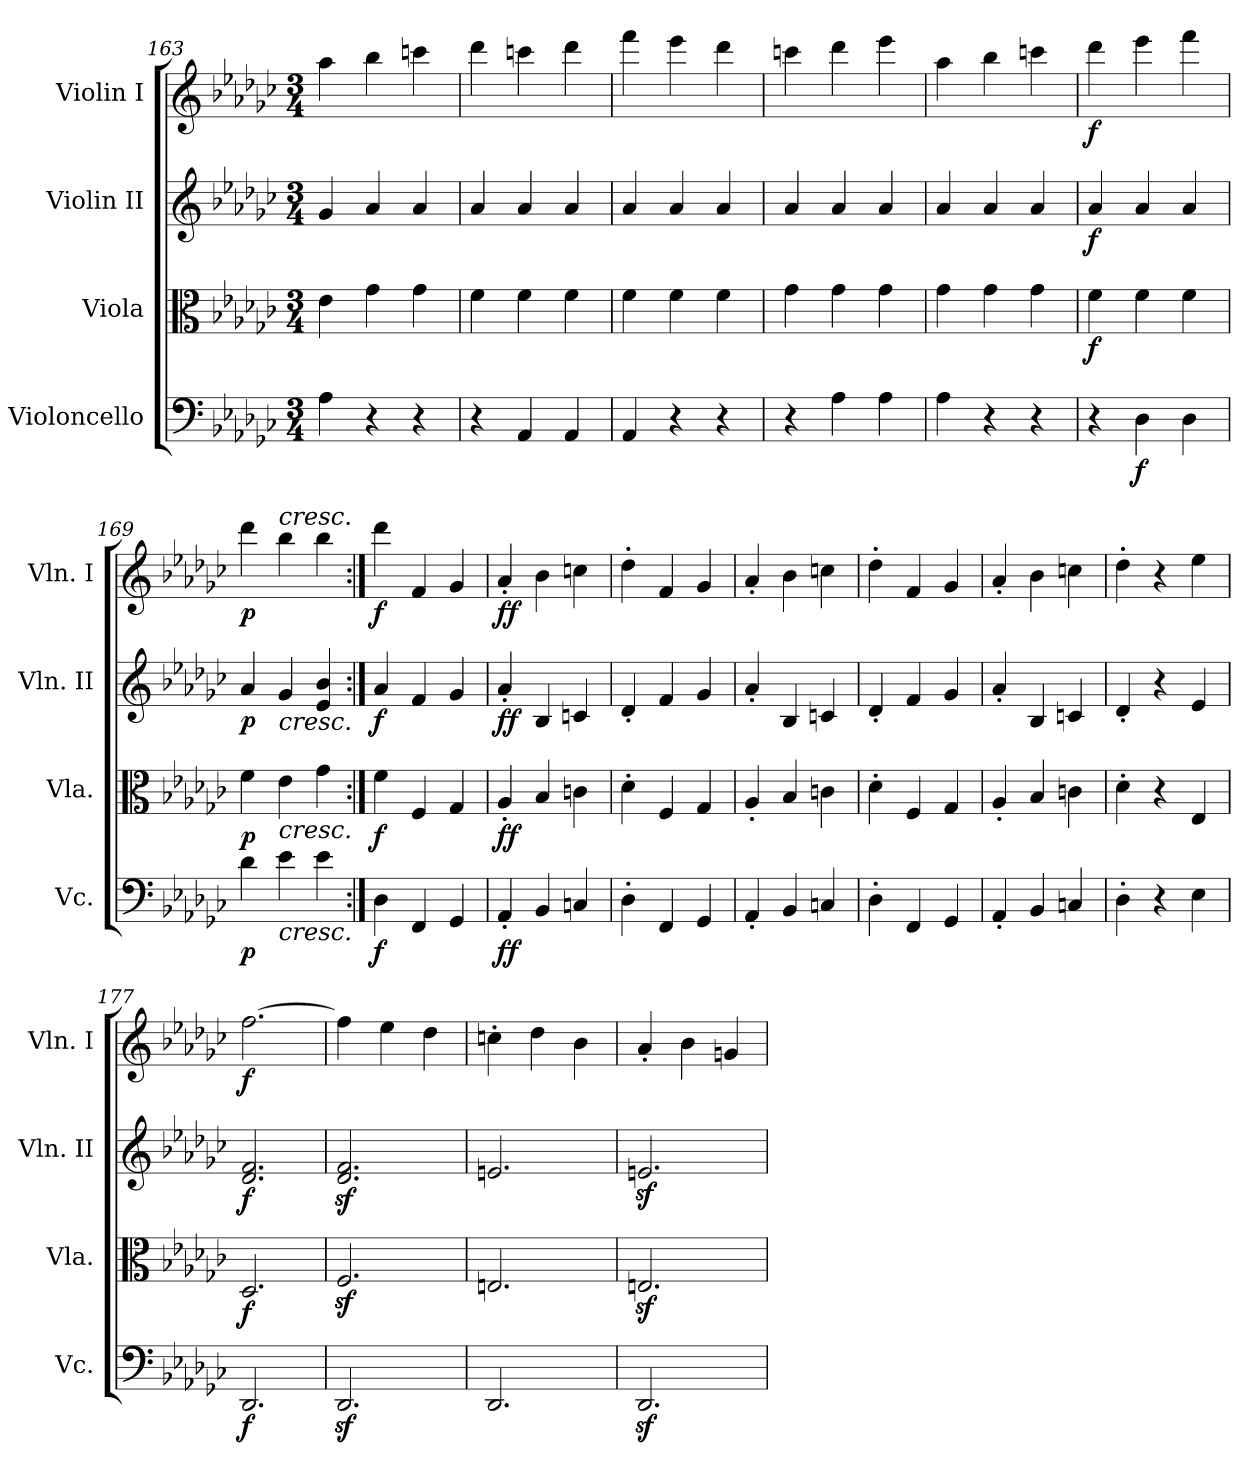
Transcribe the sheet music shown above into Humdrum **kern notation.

**kern	**dynam	**kern	**dynam	**kern	**dynam	**kern	**dynam
*part4	*part4	*part3	*part3	*part2	*part2	*part1	*part1
*staff4	*staff4	*staff3	*staff3	*staff2	*staff2	*staff1	*staff1
*I"Violoncello	*	*I"Viola	*	*I"Violin II	*	*I"Violin I	*
*I'Vc.	*	*I'Vla.	*	*I'Vln. II	*	*I'Vln. I	*
*clefF4	*	*clefC3	*	*clefG2	*	*clefG2	*
*k[b-e-a-d-g-c-]	*	*k[b-e-a-d-g-c-]	*	*k[b-e-a-d-g-c-]	*	*k[b-e-a-d-g-c-]	*
*e-:	*	*e-:	*	*e-:	*	*e-:	*
*M3/4	*	*M3/4	*	*M3/4	*	*M3/4	*
=163	=163	=163	=163	=163	=163	=163	=163
4A-\	.	4e-\	.	4g-/	.	4aa-\	.
4r	.	4g-\	.	4a-/	.	4bb-\	.
4r	.	4g-\	.	4a-/	.	4cccn\	.
=164	=164	=164	=164	=164	=164	=164	=164
4r	.	4f\	.	4a-/	.	4ddd-\	.
4AA-/	.	4f\	.	4a-/	.	4cccn\	.
4AA-/	.	4f\	.	4a-/	.	4ddd-\	.
=165	=165	=165	=165	=165	=165	=165	=165
4AA-/	.	4f\	.	4a-/	.	4fff\	.
4r	.	4f\	.	4a-/	.	4eee-\	.
4r	.	4f\	.	4a-/	.	4ddd-\	.
=166	=166	=166	=166	=166	=166	=166	=166
4r	.	4g-\	.	4a-/	.	4cccn\	.
4A-\	.	4g-\	.	4a-/	.	4ddd-\	.
4A-\	.	4g-\	.	4a-/	.	4eee-\	.
=167	=167	=167	=167	=167	=167	=167	=167
4A-\	.	4g-\	.	4a-/	.	4aa-\	.
4r	.	4g-\	.	4a-/	.	4bb-\	.
4r	.	4g-\	.	4a-/	.	4cccn\	.
=168	=168	=168	=168	=168	=168	=168	=168
!	!	!	!LO:DY:b	!	!LO:DY:b	!	!LO:DY:b
4r	.	4f\	f	4a-/	f	4ddd-\	f
!	!LO:DY:b	!	!	!	!	!	!
4D-\	f	4f\	.	4a-/	.	4eee-\	.
4D-\	.	4f\	.	4a-/	.	4fff\	.
=169	=169	=169	=169	=169	=169	=169	=169
!	!LO:DY:b	!	!LO:DY:b	!	!LO:DY:b	!	!LO:DY:b
4d-\	p	4f\	p	4a-/	p	4ddd-\	p
!	!	!	!	!	!	!LO:TX:a:i:t=cresc.	!
!	!	!	!	!LO:TX:b:i:t=cresc.	!	!	!
!	!	!LO:TX:b:i:t=cresc.	!	!	!	!	!
!LO:TX:b:i:t=cresc.	!	!	!	!	!	!	!
4e-\	.	4e-\	.	4g-/	.	4bb-\	.
4e-\	.	4g-\	.	4e-/ 4b-/	.	4bb-\	.
=170:|!	=170:|!	=170:|!	=170:|!	=170:|!	=170:|!	=170:|!	=170:|!
!	!LO:DY:b	!	!LO:DY:b	!	!LO:DY:b	!	!LO:DY:b
4D-\	f	4f\	f	4a-/	f	4ddd-\	f
4FF/	.	4F/	.	4f/	.	4f/	.
4GG-/	.	4G-/	.	4g-/	.	4g-/	.
=171	=171	=171	=171	=171	=171	=171	=171
!	!LO:DY:b	!	!LO:DY:b	!	!LO:DY:b	!	!LO:DY:b
4AA-'/	ff	4A-'/	ff	4a-'/	ff	4a-'/	ff
4BB-/	.	4B-/	.	4B-/	.	4b-\	.
4Cn/	.	4cn\	.	4cn/	.	4ccn\	.
=172	=172	=172	=172	=172	=172	=172	=172
4D-'\	.	4d-'\	.	4d-'/	.	4dd-'\	.
4FF/	.	4F/	.	4f/	.	4f/	.
4GG-/	.	4G-/	.	4g-/	.	4g-/	.
=173	=173	=173	=173	=173	=173	=173	=173
4AA-'/	.	4A-'/	.	4a-'/	.	4a-'/	.
4BB-/	.	4B-/	.	4B-/	.	4b-\	.
4Cn/	.	4cn\	.	4cn/	.	4ccn\	.
=174	=174	=174	=174	=174	=174	=174	=174
4D-'\	.	4d-'\	.	4d-'/	.	4dd-'\	.
4FF/	.	4F/	.	4f/	.	4f/	.
4GG-/	.	4G-/	.	4g-/	.	4g-/	.
=175	=175	=175	=175	=175	=175	=175	=175
4AA-'/	.	4A-'/	.	4a-'/	.	4a-'/	.
4BB-/	.	4B-/	.	4B-/	.	4b-\	.
4Cn/	.	4cn\	.	4cn/	.	4ccn\	.
=176	=176	=176	=176	=176	=176	=176	=176
4D-'\	.	4d-'\	.	4d-'/	.	4dd-'\	.
4r	.	4r	.	4r	.	4r	.
4E-\	.	4E-/	.	4e-/	.	4ee-\	.
=177	=177	=177	=177	=177	=177	=177	=177
!	!LO:DY:b	!	!LO:DY:b	!	!LO:DY:b	!	!LO:DY:b
2.DD-/	f	2.D-/	f	2.d-/ 2.f/	f	[2.ff\	f
=178	=178	=178	=178	=178	=178	=178	=178
2.DD-z</	.	2.Fz</	.	2.d-/z< 2.f/z<	.	4ff\]	.
.	.	.	.	.	.	4ee-\	.
.	.	.	.	.	.	4dd-\	.
=179	=179	=179	=179	=179	=179	=179	=179
2.DD-/	.	2.En/	.	2.en/	.	4ccn'\	.
.	.	.	.	.	.	4dd-\	.
.	.	.	.	.	.	4b-\	.
=180	=180	=180	=180	=180	=180	=180	=180
2.DD-z</	.	2.Enz</	.	2.enz</	.	4a-'/	.
.	.	.	.	.	.	4b-\	.
.	.	.	.	.	.	4gn/	.
=	=	=	=	=	=	=	=
*-	*-	*-	*-	*-	*-	*-	*-
